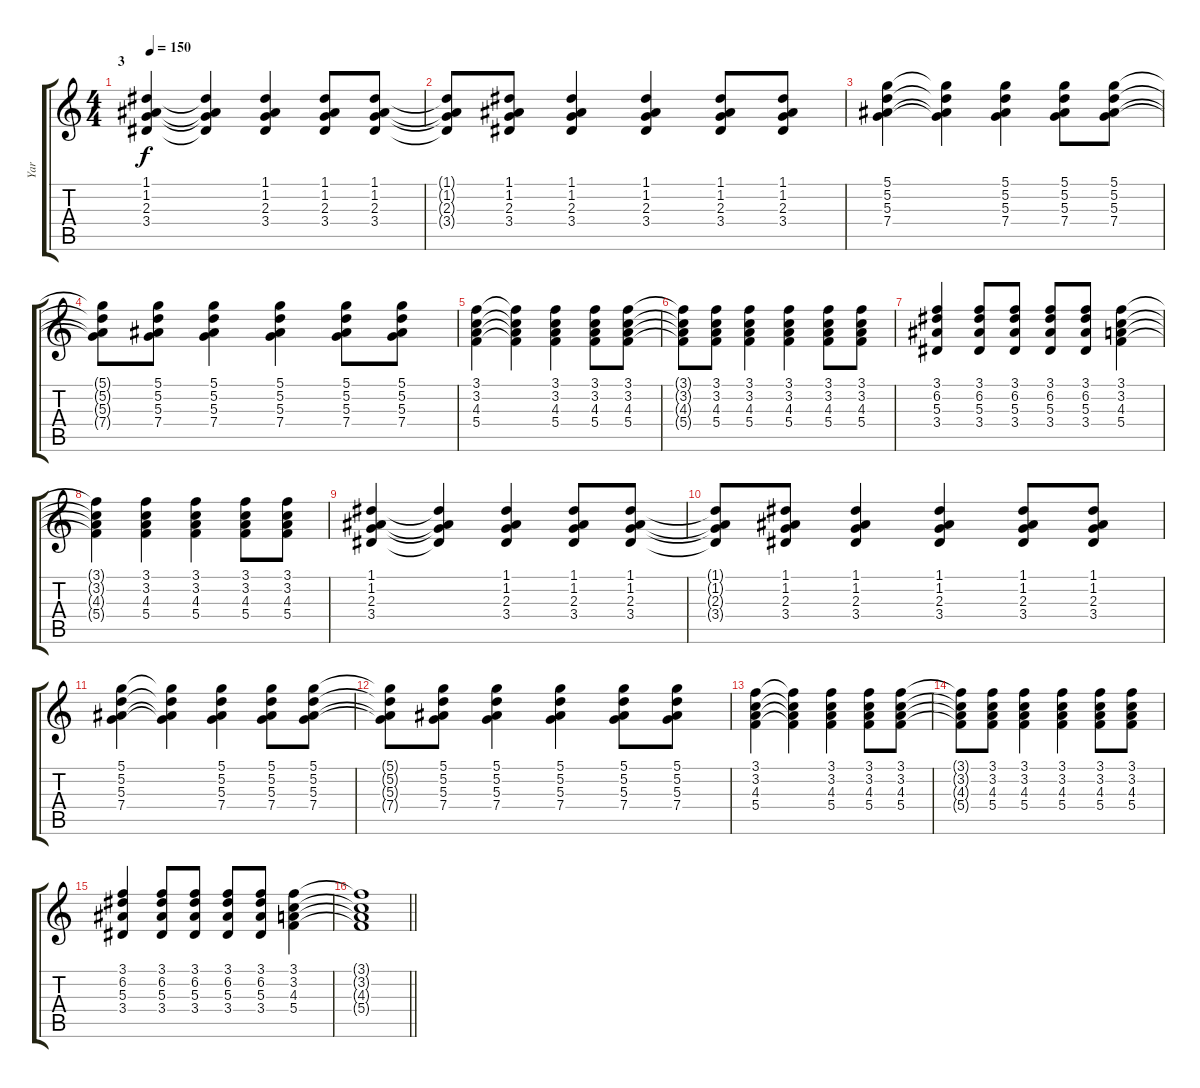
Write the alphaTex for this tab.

\track ("Yar" "Yar") {instrument acousticguitarsteel}
\staff {score tabs}
\tuning (D4 A3 F3 C3 G2 C2) {hide}
\ts (4 4)
\section ("" "3")
\tempo 150
\clef g2
\ks c
(1.1 1.2 2.3 3.4).4{dy f volume 11} (1.1{t} 1.2{t} 2.3{t} 3.4{t}).4 (1.1 1.2 2.3 3.4).4 (1.1 1.2 2.3 3.4).8 (1.1 1.2 2.3 3.4).8 |
(1.1{t} 1.2{t} 2.3{t} 3.4{t}).8 (1.1 1.2 2.3 3.4).8 (1.1 1.2 2.3 3.4).4 (1.1 1.2 2.3 3.4).4 (1.1 1.2 2.3 3.4).8 (1.1 1.2 2.3 3.4).8 |
(5.1 5.2 5.3 7.4).4 (5.1{t} 5.2{t} 5.3{t} 7.4{t}).4 (5.1 5.2 5.3 7.4).4 (5.1 5.2 5.3 7.4).8 (5.1 5.2 5.3 7.4).8 |
(5.1{t} 5.2{t} 5.3{t} 7.4{t}).8 (5.1 5.2 5.3 7.4).8 (5.1 5.2 5.3 7.4).4 (5.1 5.2 5.3 7.4).4 (5.1 5.2 5.3 7.4).8 (5.1 5.2 5.3 7.4).8 |
(3.1 3.2 4.3 5.4).4 (3.1{t} 3.2{t} 4.3{t} 5.4{t}).4 (3.1 3.2 4.3 5.4).4 (3.1 3.2 4.3 5.4).8 (3.1 3.2 4.3 5.4).8 |
(3.1{t} 3.2{t} 4.3{t} 5.4{t}).8 (3.1 3.2 4.3 5.4).8 (3.1 3.2 4.3 5.4).4 (3.1 3.2 4.3 5.4).4 (3.1 3.2 4.3 5.4).8 (3.1 3.2 4.3 5.4).8 |
(3.1 6.2 5.3 3.4).4 (3.1 6.2 5.3 3.4).8 (3.1 6.2 5.3 3.4).8 (3.1 6.2 5.3 3.4).8 (3.1 6.2 5.3 3.4).8 (3.1 3.2 4.3 5.4).4 |
(3.1{t} 3.2{t} 4.3{t} 5.4{t}).4 (3.1 3.2 4.3 5.4).4 (3.1 3.2 4.3 5.4).4 (3.1 3.2 4.3 5.4).8 (3.1 3.2 4.3 5.4).8 |
(1.1 1.2 2.3 3.4).4 (1.1{t} 1.2{t} 2.3{t} 3.4{t}).4 (1.1 1.2 2.3 3.4).4 (1.1 1.2 2.3 3.4).8 (1.1 1.2 2.3 3.4).8 |
(1.1{t} 1.2{t} 2.3{t} 3.4{t}).8 (1.1 1.2 2.3 3.4).8 (1.1 1.2 2.3 3.4).4 (1.1 1.2 2.3 3.4).4 (1.1 1.2 2.3 3.4).8 (1.1 1.2 2.3 3.4).8 |
(5.1 5.2 5.3 7.4).4 (5.1{t} 5.2{t} 5.3{t} 7.4{t}).4 (5.1 5.2 5.3 7.4).4 (5.1 5.2 5.3 7.4).8 (5.1 5.2 5.3 7.4).8 |
(5.1{t} 5.2{t} 5.3{t} 7.4{t}).8 (5.1 5.2 5.3 7.4).8 (5.1 5.2 5.3 7.4).4 (5.1 5.2 5.3 7.4).4 (5.1 5.2 5.3 7.4).8 (5.1 5.2 5.3 7.4).8 |
(3.1 3.2 4.3 5.4).4 (3.1{t} 3.2{t} 4.3{t} 5.4{t}).4 (3.1 3.2 4.3 5.4).4 (3.1 3.2 4.3 5.4).8 (3.1 3.2 4.3 5.4).8 |
(3.1{t} 3.2{t} 4.3{t} 5.4{t}).8 (3.1 3.2 4.3 5.4).8 (3.1 3.2 4.3 5.4).4 (3.1 3.2 4.3 5.4).4 (3.1 3.2 4.3 5.4).8 (3.1 3.2 4.3 5.4).8 |
(3.1 6.2 5.3 3.4).4 (3.1 6.2 5.3 3.4).8 (3.1 6.2 5.3 3.4).8 (3.1 6.2 5.3 3.4).8 (3.1 6.2 5.3 3.4).8 (3.1 3.2 4.3 5.4).4 |
\barLineRight lightlight
(3.1{t} 3.2{t} 4.3{t} 5.4{t}).1
